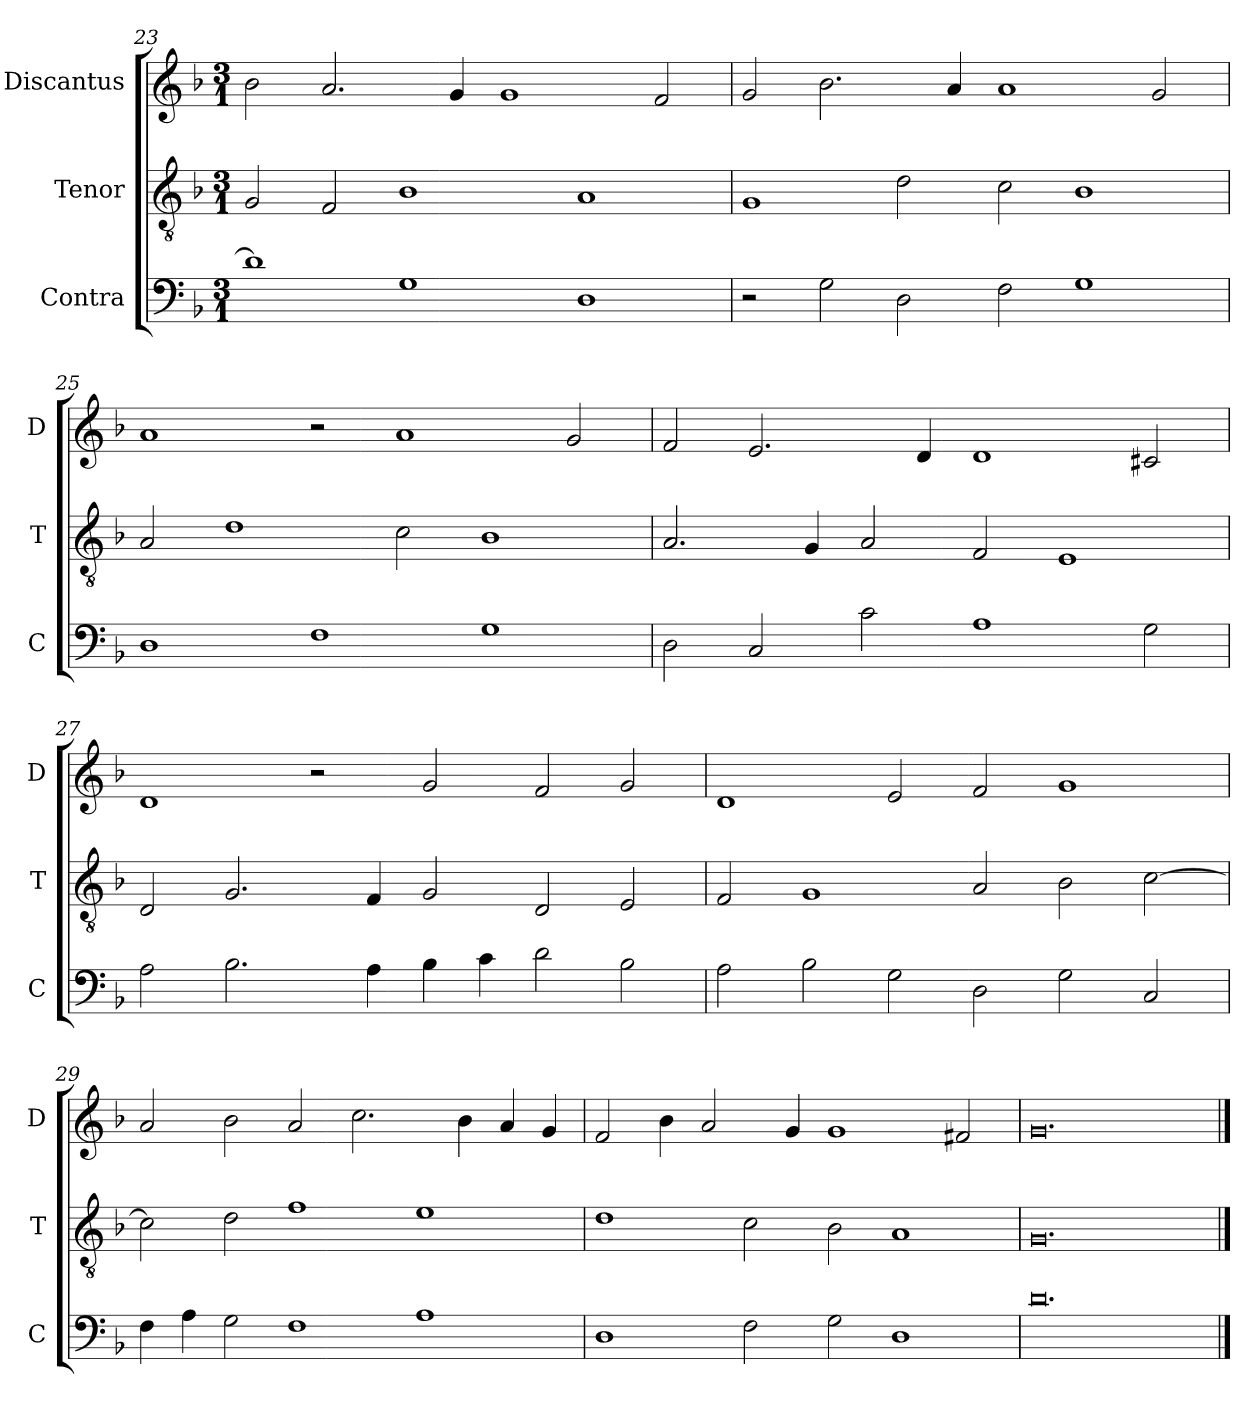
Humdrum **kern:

**kern	**kern	**kern
*part3	*part2	*part1
*staff3	*staff2	*staff1
*I"Contra	*I"Tenor	*I"Discantus
*I'C	*I'T	*I'D
*clefF4	*clefGv2	*clefG2
*k[b-]	*k[b-]	*k[b-]
*M3/1	*M3/1	*M3/1
=23	=23	=23
1d]	2G	2b-
.	2F	2.a
1G	1B-	.
.	.	4g
.	.	1g
1D	1A	.
.	.	2f
=24	=24	=24
2r	1G	2g
2G	.	2.b-
2D	2d	.
.	.	4a
2F	2c	1a
1G	1B-	.
.	.	2g
=25	=25	=25
1D	2A	1a
.	1d	.
1F	.	2r
.	2c	1a
1G	1B-	.
.	.	2g
=26	=26	=26
2D	2.A	2f
2C	.	2.e
.	4G	.
2c	2A	.
.	.	4d
1A	2F	1d
.	1E	.
2G	.	2c#X
=27	=27	=27
2A	2D	1d
2.B-	2.G	.
.	.	2r
4A	4F	.
4B-	2G	2g
4c	.	.
2d	2D	2f
2B-	2E	2g
=28	=28	=28
2A	2F	1d
2B-	1G	.
2G	.	2e
2D	2A	2f
2G	2B-	1g
2C	[2c	.
=29	=29	=29
4F	2c]	2a
4A	.	.
2G	2d	2b-
1F	1f	2a
.	.	2.cc
1A	1e	.
.	.	4b-
.	.	4a
.	.	4g
=30	=30	=30
1D	1d	2f
.	.	4b-
.	.	2a
2F	2c	.
.	.	4g
2G	2B-	1g
1D	1A	.
.	.	2f#X
=31	=31	=31
0.d	0.G	0.g
==	==	==
*-	*-	*-
